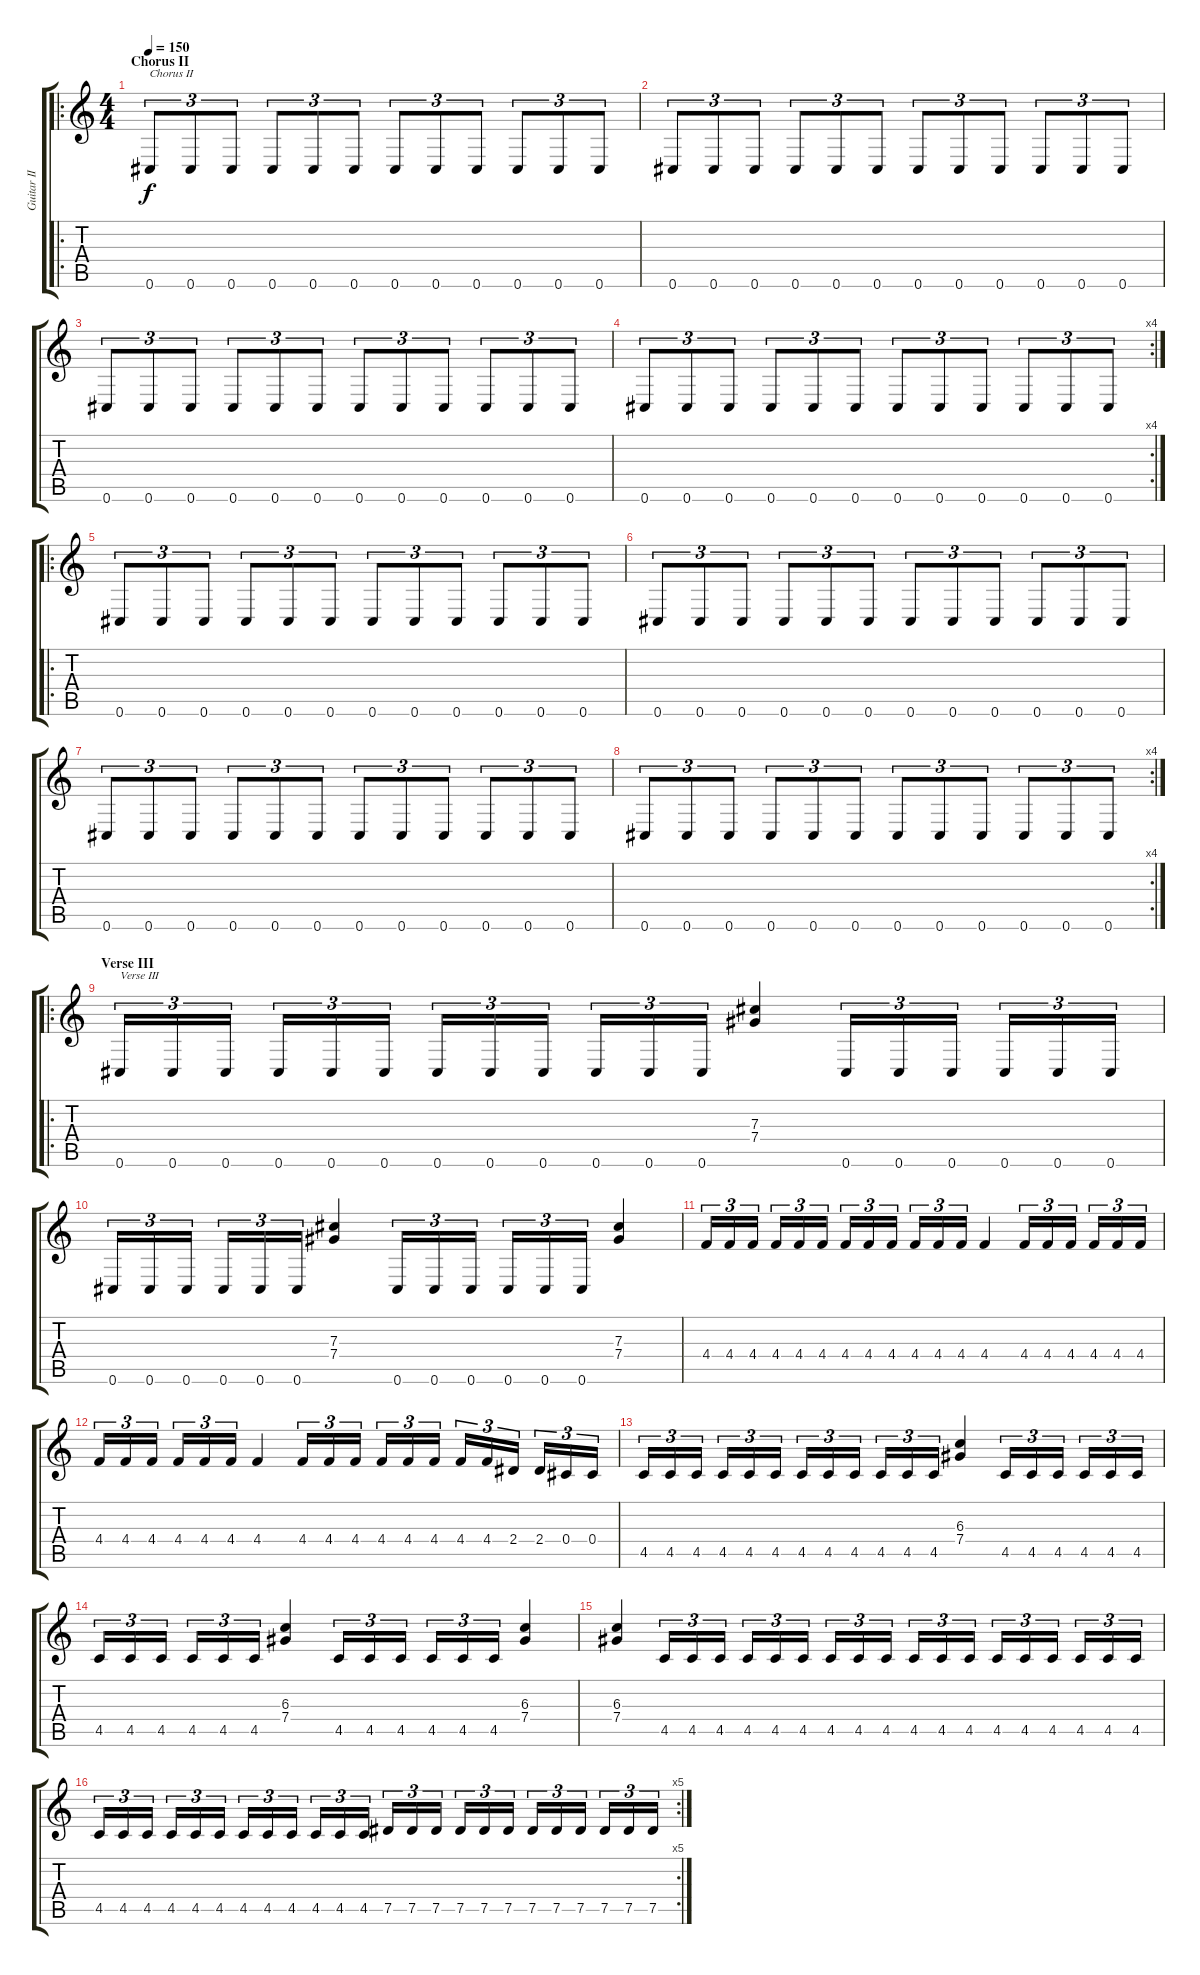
\track ("Guitar II [Arve Isdal]" "Guitar II ") {instrument distortionguitar}
\staff {score tabs}
\tuning (Eb4 Bb3 Gb3 Db3 Ab2 Db2) {hide}
\ro
\ts (4 4)
\section ("" "Chorus II")
\tempo 150
\clef g2
\ks c
0.6.8{tu (3 2) txt "Chorus II" dy f} 0.6.8{tu (3 2)} 0.6.8{tu (3 2)} 0.6.8{tu (3 2)} 0.6.8{tu (3 2)} 0.6.8{tu (3 2)} 0.6.8{tu (3 2)} 0.6.8{tu (3 2)} 0.6.8{tu (3 2)} 0.6.8{tu (3 2)} 0.6.8{tu (3 2)} 0.6.8{tu (3 2)} |
0.6.8{tu (3 2)} 0.6.8{tu (3 2)} 0.6.8{tu (3 2)} 0.6.8{tu (3 2)} 0.6.8{tu (3 2)} 0.6.8{tu (3 2)} 0.6.8{tu (3 2)} 0.6.8{tu (3 2)} 0.6.8{tu (3 2)} 0.6.8{tu (3 2)} 0.6.8{tu (3 2)} 0.6.8{tu (3 2)} |
0.6.8{tu (3 2)} 0.6.8{tu (3 2)} 0.6.8{tu (3 2)} 0.6.8{tu (3 2)} 0.6.8{tu (3 2)} 0.6.8{tu (3 2)} 0.6.8{tu (3 2)} 0.6.8{tu (3 2)} 0.6.8{tu (3 2)} 0.6.8{tu (3 2)} 0.6.8{tu (3 2)} 0.6.8{tu (3 2)} |
\rc 4
0.6.8{tu (3 2)} 0.6.8{tu (3 2)} 0.6.8{tu (3 2)} 0.6.8{tu (3 2)} 0.6.8{tu (3 2)} 0.6.8{tu (3 2)} 0.6.8{tu (3 2)} 0.6.8{tu (3 2)} 0.6.8{tu (3 2)} 0.6.8{tu (3 2)} 0.6.8{tu (3 2)} 0.6.8{tu (3 2)} |
\ro
0.6.8{tu (3 2)} 0.6.8{tu (3 2)} 0.6.8{tu (3 2)} 0.6.8{tu (3 2)} 0.6.8{tu (3 2)} 0.6.8{tu (3 2)} 0.6.8{tu (3 2)} 0.6.8{tu (3 2)} 0.6.8{tu (3 2)} 0.6.8{tu (3 2)} 0.6.8{tu (3 2)} 0.6.8{tu (3 2)} |
0.6.8{tu (3 2)} 0.6.8{tu (3 2)} 0.6.8{tu (3 2)} 0.6.8{tu (3 2)} 0.6.8{tu (3 2)} 0.6.8{tu (3 2)} 0.6.8{tu (3 2)} 0.6.8{tu (3 2)} 0.6.8{tu (3 2)} 0.6.8{tu (3 2)} 0.6.8{tu (3 2)} 0.6.8{tu (3 2)} |
0.6.8{tu (3 2)} 0.6.8{tu (3 2)} 0.6.8{tu (3 2)} 0.6.8{tu (3 2)} 0.6.8{tu (3 2)} 0.6.8{tu (3 2)} 0.6.8{tu (3 2)} 0.6.8{tu (3 2)} 0.6.8{tu (3 2)} 0.6.8{tu (3 2)} 0.6.8{tu (3 2)} 0.6.8{tu (3 2)} |
\rc 4
0.6.8{tu (3 2)} 0.6.8{tu (3 2)} 0.6.8{tu (3 2)} 0.6.8{tu (3 2)} 0.6.8{tu (3 2)} 0.6.8{tu (3 2)} 0.6.8{tu (3 2)} 0.6.8{tu (3 2)} 0.6.8{tu (3 2)} 0.6.8{tu (3 2)} 0.6.8{tu (3 2)} 0.6.8{tu (3 2)} |
\ro
\section ("" "Verse III")
0.6.16{tu (3 2) txt "Verse III"} 0.6.16{tu (3 2)} 0.6.16{tu (3 2)} 0.6.16{tu (3 2)} 0.6.16{tu (3 2)} 0.6.16{tu (3 2)} 0.6.16{tu (3 2)} 0.6.16{tu (3 2)} 0.6.16{tu (3 2)} 0.6.16{tu (3 2)} 0.6.16{tu (3 2)} 0.6.16{tu (3 2)} (7.3 7.4).4 0.6.16{tu (3 2)} 0.6.16{tu (3 2)} 0.6.16{tu (3 2)} 0.6.16{tu (3 2)} 0.6.16{tu (3 2)} 0.6.16{tu (3 2)} |
0.6.16{tu (3 2)} 0.6.16{tu (3 2)} 0.6.16{tu (3 2)} 0.6.16{tu (3 2)} 0.6.16{tu (3 2)} 0.6.16{tu (3 2)} (7.3 7.4).4 0.6.16{tu (3 2)} 0.6.16{tu (3 2)} 0.6.16{tu (3 2)} 0.6.16{tu (3 2)} 0.6.16{tu (3 2)} 0.6.16{tu (3 2)} (7.3 7.4).4 |
4.4.16{tu (3 2)} 4.4.16{tu (3 2)} 4.4.16{tu (3 2)} 4.4.16{tu (3 2)} 4.4.16{tu (3 2)} 4.4.16{tu (3 2)} 4.4.16{tu (3 2)} 4.4.16{tu (3 2)} 4.4.16{tu (3 2)} 4.4.16{tu (3 2)} 4.4.16{tu (3 2)} 4.4.16{tu (3 2)} 4.4.4 4.4.16{tu (3 2)} 4.4.16{tu (3 2)} 4.4.16{tu (3 2)} 4.4.16{tu (3 2)} 4.4.16{tu (3 2)} 4.4.16{tu (3 2)} |
4.4.16{tu (3 2)} 4.4.16{tu (3 2)} 4.4.16{tu (3 2)} 4.4.16{tu (3 2)} 4.4.16{tu (3 2)} 4.4.16{tu (3 2)} 4.4.4 4.4.16{tu (3 2)} 4.4.16{tu (3 2)} 4.4.16{tu (3 2)} 4.4.16{tu (3 2)} 4.4.16{tu (3 2)} 4.4.16{tu (3 2)} 4.4.16{tu (3 2)} 4.4.16{tu (3 2)} 2.4.16{tu (3 2)} 2.4.16{tu (3 2)} 0.4.16{tu (3 2)} 0.4.16{tu (3 2)} |
4.5.16{tu (3 2)} 4.5.16{tu (3 2)} 4.5.16{tu (3 2)} 4.5.16{tu (3 2)} 4.5.16{tu (3 2)} 4.5.16{tu (3 2)} 4.5.16{tu (3 2)} 4.5.16{tu (3 2)} 4.5.16{tu (3 2)} 4.5.16{tu (3 2)} 4.5.16{tu (3 2)} 4.5.16{tu (3 2)} (6.3 7.4).4 4.5.16{tu (3 2)} 4.5.16{tu (3 2)} 4.5.16{tu (3 2)} 4.5.16{tu (3 2)} 4.5.16{tu (3 2)} 4.5.16{tu (3 2)} |
4.5.16{tu (3 2)} 4.5.16{tu (3 2)} 4.5.16{tu (3 2)} 4.5.16{tu (3 2)} 4.5.16{tu (3 2)} 4.5.16{tu (3 2)} (6.3 7.4).4 4.5.16{tu (3 2)} 4.5.16{tu (3 2)} 4.5.16{tu (3 2)} 4.5.16{tu (3 2)} 4.5.16{tu (3 2)} 4.5.16{tu (3 2)} (6.3 7.4).4 |
(6.3 7.4).4 4.5.16{tu (3 2)} 4.5.16{tu (3 2)} 4.5.16{tu (3 2)} 4.5.16{tu (3 2)} 4.5.16{tu (3 2)} 4.5.16{tu (3 2)} 4.5.16{tu (3 2)} 4.5.16{tu (3 2)} 4.5.16{tu (3 2)} 4.5.16{tu (3 2)} 4.5.16{tu (3 2)} 4.5.16{tu (3 2)} 4.5.16{tu (3 2)} 4.5.16{tu (3 2)} 4.5.16{tu (3 2)} 4.5.16{tu (3 2)} 4.5.16{tu (3 2)} 4.5.16{tu (3 2)} |
\rc 5
4.5.16{tu (3 2)} 4.5.16{tu (3 2)} 4.5.16{tu (3 2)} 4.5.16{tu (3 2)} 4.5.16{tu (3 2)} 4.5.16{tu (3 2)} 4.5.16{tu (3 2)} 4.5.16{tu (3 2)} 4.5.16{tu (3 2)} 4.5.16{tu (3 2)} 4.5.16{tu (3 2)} 4.5.16{tu (3 2)} 7.5.16{tu (3 2)} 7.5.16{tu (3 2)} 7.5.16{tu (3 2)} 7.5.16{tu (3 2)} 7.5.16{tu (3 2)} 7.5.16{tu (3 2)} 7.5.16{tu (3 2)} 7.5.16{tu (3 2)} 7.5.16{tu (3 2)} 7.5.16{tu (3 2)} 7.5.16{tu (3 2)} 7.5.16{tu (3 2)}
